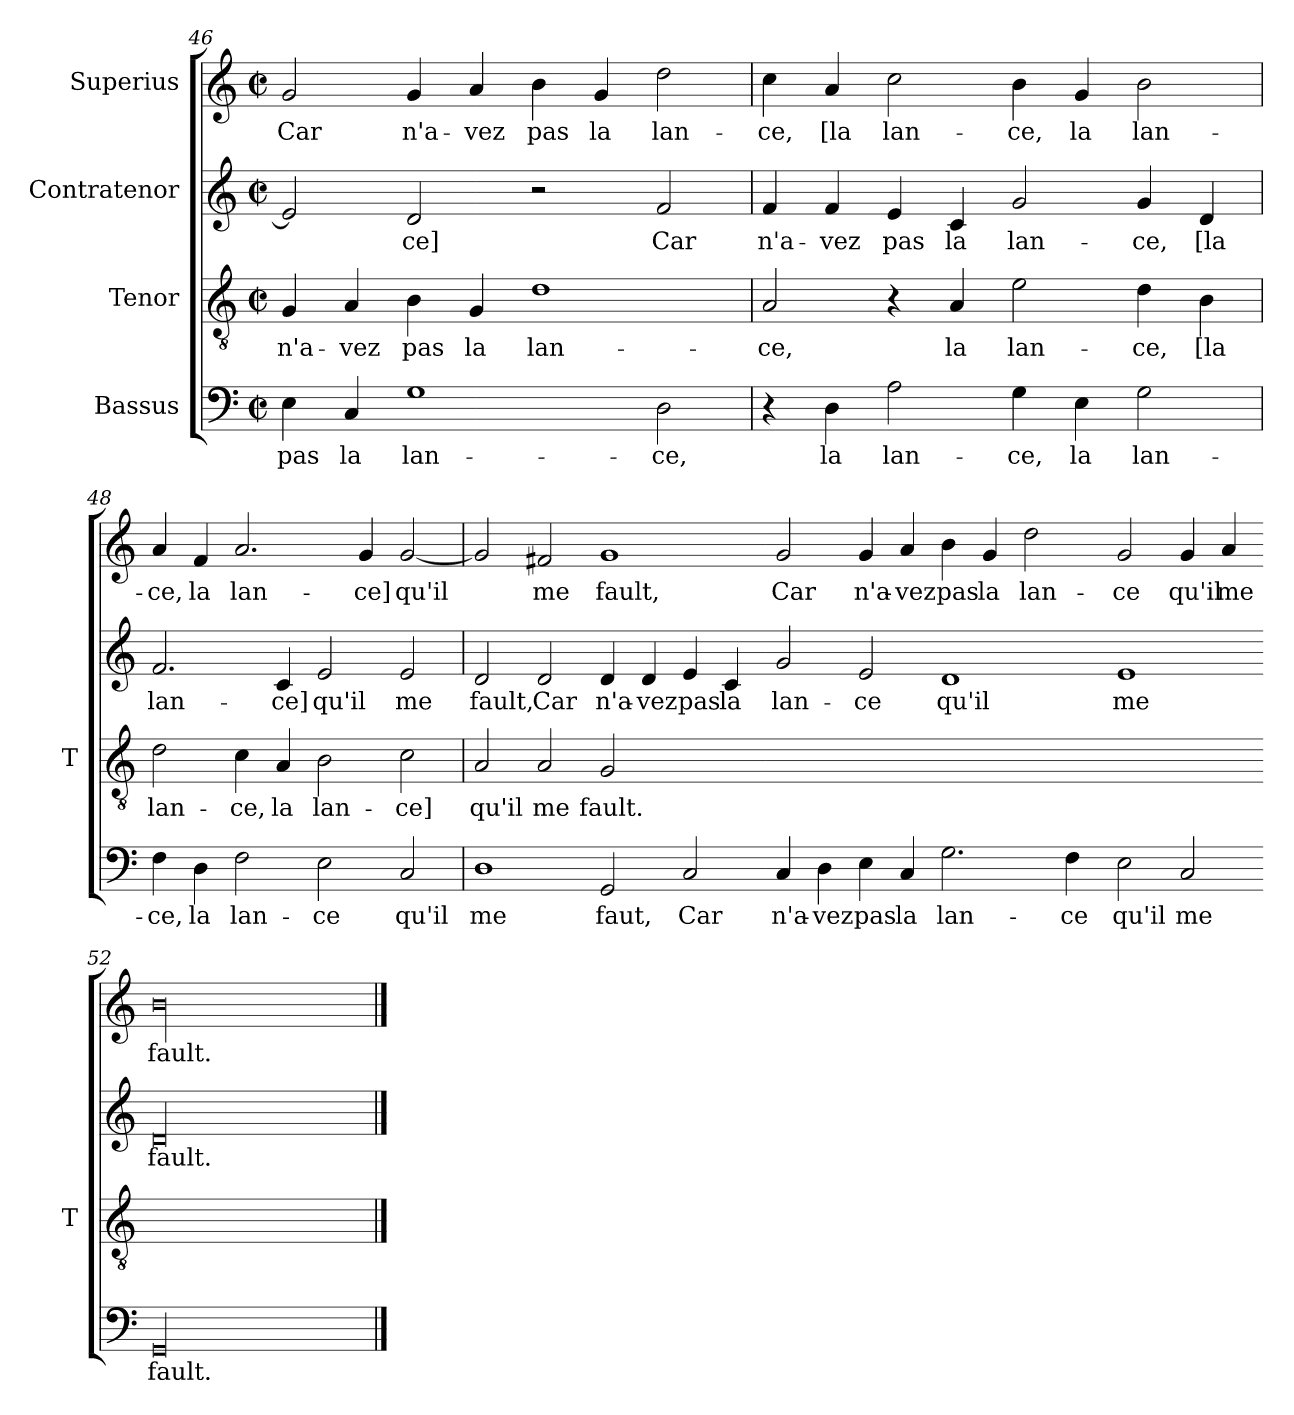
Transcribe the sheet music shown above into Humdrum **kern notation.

**kern	**text	**kern	**text	**kern	**text	**kern	**text
*part4	*part4	*part3	*part3	*part2	*part2	*part1	*part1
*staff4	*staff4	*staff3	*staff3	*staff2	*staff2	*staff1	*staff1
*I"Bassus	*	*I"Tenor	*	*I"Contratenor	*	*I"Superius	*
*	*	*I'T	*	*	*	*	*
!!LO:PB:g=z
*clefF4	*	*clefGv2	*	*clefG2	*	*clefG2	*
*k[]	*	*k[]	*	*k[]	*	*k[]	*
*C:	*	*C:	*	*C:	*	*C:	*
*M2/2	*	*M2/2	*	*M2/2	*	*M2/2	*
*met(c|)	*	*met(c|)	*	*met(c|)	*	*met(c|)	*
=46	=46	=46	=46	=46	=46	=46	=46
4E	-pas	4G	n'a-	2e]	.	2g	-Car
4C	-la	4A	-vez	.	.	.	.
1G	lan-	4B	-pas	2d	-ce]	4g	n'a-
.	.	4G	-la	.	.	4a	-vez
.	.	1d	lan-	2r	.	4b	-pas
.	.	.	.	.	.	4g	-la
2D	-ce,	.	.	2f	-Car	2dd	lan-
=47	=47	=47	=47	=47	=47	=47	=47
4r	.	2A	-ce,	4f	n'a-	4cc	-ce,
4D	-la	.	.	4f	-vez	4a	-[la
2A	lan-	4r	.	4e	-pas	2cc	lan-
.	.	4A	-la	4c	-la	.	.
4G	-ce,	2e	lan-	2g	lan-	4b	-ce,
4E	-la	.	.	.	.	4g	-la
2G	lan-	4d	-ce,	4g	-ce,	2b	lan-
.	.	4B	-[la	4d	-[la	.	.
=48	=48	=48	=48	=48	=48	=48	=48
4F	-ce,	2d	lan-	2.f	lan-	4a	-ce,
4D	-la	.	.	.	.	4f	-la
2F	lan-	4c	-ce,	.	.	2.a	lan-
.	.	4A	-la	4c	-ce]	.	.
2E	-ce	2B	lan-	2e	-qu'il	.	.
.	.	.	.	.	.	4g	-ce]
2C	-qu'il	2c	-ce]	2e	-me	[2g	-qu'il
!!LO:PB:g=z
=49	=49	=49	=49	=49	=49	=49	=49
1D	-me	2A	-qu'il	2d	-fault,	2g]	.
.	.	2A	-me	2d	-Car	2f#X	-me
2GG	-faut,	2G	-fault.	4d	n'a-	1g	-fault,
.	.	.	.	4d	-vez	.	.
2C	-Car	2ryy	.	4e	-pas	.	.
.	.	.	.	4c	-la	.	.
=50-	=50-	=50-	=50-	=50-	=50-	=50-	=50-
4C	n'a-	0ryy	.	2g	lan-	2g	-Car
4D	-vez	.	.	.	.	.	.
4E	-pas	.	.	2e	-ce	4g	n'a-
4C	-la	.	.	.	.	4a	-vez
2.G	lan-	.	.	1d	-qu'il	4b	-pas
.	.	.	.	.	.	4g	-la
.	.	.	.	.	.	2dd	lan-
4F	-ce	.	.	.	.	.	.
=51-	=51-	=51-	=51-	=51-	=51-	=51-	=51-
2E	-qu'il	1ryy	.	1e	-me	2g	-ce
2C	-me	.	.	.	.	4g	-qu'il
.	.	.	.	.	.	4a	-me
=52-	=52-	=52-	=52-	=52-	=52-	=52-	=52-
00GG	-fault.	00ryy	.	00d	-fault.	00b	-fault.
==	==	==	==	==	==	==	==
*-	*-	*-	*-	*-	*-	*-	*-
